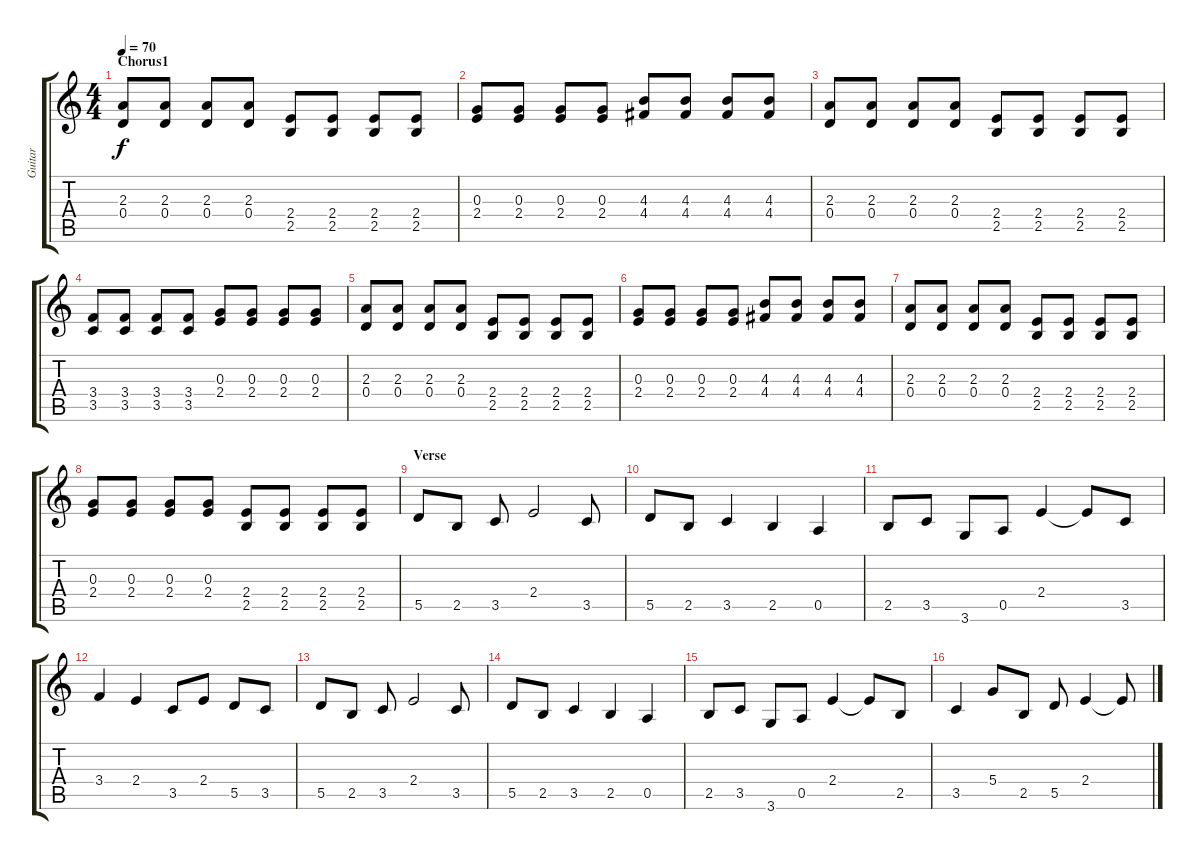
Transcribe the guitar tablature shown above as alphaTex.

\track ("Guitar" "Guitar") {instrument electricguitarmuted}
\staff {score tabs}
\tuning (E4 B3 G3 D3 A2 E2) {hide}
\ts (4 4)
\section ("" "Chorus1")
\tempo 70
\clef g2
\ks c
(2.3 0.4).8{dy f} (2.3 0.4).8 (2.3 0.4).8 (2.3 0.4).8 (2.4 2.5).8 (2.4 2.5).8 (2.4 2.5).8 (2.4 2.5).8 |
(0.3 2.4).8 (0.3 2.4).8 (0.3 2.4).8 (0.3 2.4).8 (4.3 4.4).8 (4.3 4.4).8 (4.3 4.4).8 (4.3 4.4).8 |
(2.3 0.4).8 (2.3 0.4).8 (2.3 0.4).8 (2.3 0.4).8 (2.4 2.5).8 (2.4 2.5).8 (2.4 2.5).8 (2.4 2.5).8 |
(3.4 3.5).8 (3.4 3.5).8 (3.4 3.5).8 (3.4 3.5).8 (0.3 2.4).8 (0.3 2.4).8 (0.3 2.4).8 (0.3 2.4).8 |
(2.3 0.4).8 (2.3 0.4).8 (2.3 0.4).8 (2.3 0.4).8 (2.4 2.5).8 (2.4 2.5).8 (2.4 2.5).8 (2.4 2.5).8 |
(0.3 2.4).8 (0.3 2.4).8 (0.3 2.4).8 (0.3 2.4).8 (4.3 4.4).8 (4.3 4.4).8 (4.3 4.4).8 (4.3 4.4).8 |
(2.3 0.4).8 (2.3 0.4).8 (2.3 0.4).8 (2.3 0.4).8 (2.4 2.5).8 (2.4 2.5).8 (2.4 2.5).8 (2.4 2.5).8 |
(0.3 2.4).8 (0.3 2.4).8 (0.3 2.4).8 (0.3 2.4).8 (2.4 2.5).8 (2.4 2.5).8 (2.4 2.5).8 (2.4 2.5).8 |
\section ("" "Verse")
5.5.8 2.5.8 3.5.8 2.4.2 3.5.8 |
5.5.8 2.5.8 3.5.4 2.5.4 0.5.4 |
2.5.8 3.5.8 3.6.8 0.5.8 2.4.4 2.4{t}.8 3.5.8 |
3.4.4 2.4.4 3.5.8 2.4.8 5.5.8 3.5.8 |
5.5.8 2.5.8 3.5.8 2.4.2 3.5.8 |
5.5.8 2.5.8 3.5.4 2.5.4 0.5.4 |
2.5.8 3.5.8 3.6.8 0.5.8 2.4.4 2.4{t}.8 2.5.8 |
3.5.4 5.4.8 2.5.8 5.5.8 2.4.4 2.4{t}.8
